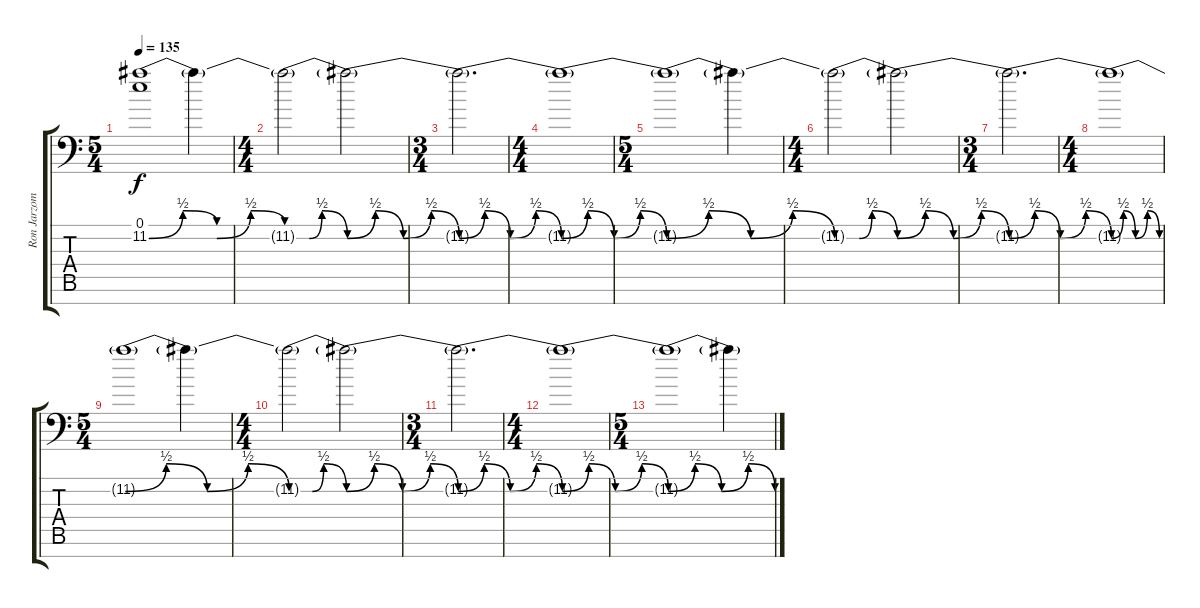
\track ("Ron Jarzombek Lead 3" "Ron Jarzom") {instrument distortionguitar}
\staff {score tabs}
\tuning (E4 B3 G3 D3 A2 E2 A1) {hide}
\ts (5 4)
\tempo 135
\clef f4
\ks c
(0.1 11.2{be (custom 0 0 15 2 30 0 45 2 60 0) t}).1{dy f} 11.2{t}.4 |
\ts (4 4)
11.2{be (custom 0 0 15 0 30 2 60 0) t}.2 11.2{be (custom 0 0 15 2 30 0 45 2 60 0) t}.2 |
\ts (3 4)
11.2{be (custom 0 0 15 2 30 0 45 2 60 0) t}.2{d} |
\ts (4 4)
11.2{be (custom 0 0 15 2 30 0 45 2 60 0) t}.1 |
\ts (5 4)
11.2{be (custom 0 0 15 2 30 0 45 2 60 0) t}.1 11.2{t}.4 |
\ts (4 4)
11.2{be (custom 0 0 15 0 30 2 60 0) t}.2 11.2{be (custom 0 0 15 2 30 0 45 2 60 0) t}.2 |
\ts (3 4)
11.2{be (custom 0 0 15 2 30 0 45 2 60 0) t}.2{d} |
\ts (4 4)
11.2{be (custom 0 0 15 2 30 0 45 2 60 0) t}.1 |
\ts (5 4)
11.2{be (custom 0 0 15 2 30 0 45 2 60 0) t}.1 11.2{t}.4 |
\ts (4 4)
11.2{be (custom 0 0 15 0 30 2 60 0) t}.2 11.2{be (custom 0 0 15 2 30 0 45 2 60 0) t}.2 |
\ts (3 4)
11.2{be (custom 0 0 15 2 30 0 45 2 60 0) t}.2{d} |
\ts (4 4)
11.2{be (custom 0 0 15 2 30 0 45 2 60 0) t}.1 |
\ts (5 4)
11.2{be (custom 0 0 15 2 30 0 45 2 60 0) t}.1 11.2{t}.4
